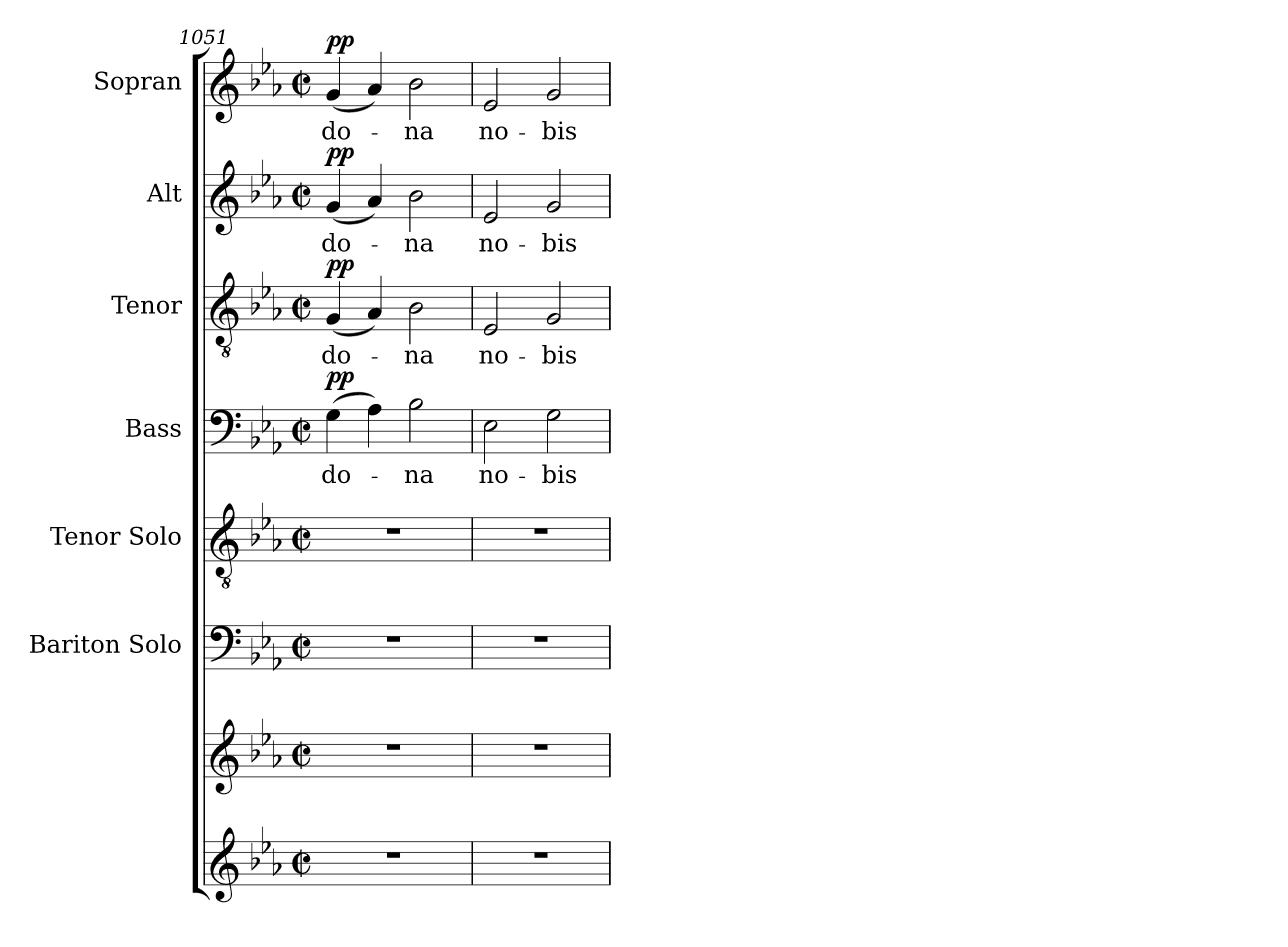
**kern	**kern	**kern	**kern	**kern	**text	**dynam	**kern	**text	**dynam	**kern	**text	**dynam	**kern	**text	**dynam
*part7	*part7	*part6	*part5	*part4	*part4	*part4	*part3	*part3	*part3	*part2	*part2	*part2	*part1	*part1	*part1
*staff8	*staff7	*staff6	*staff5	*staff4	*staff4	*staff4	*staff3	*staff3	*staff3	*staff2	*staff2	*staff2	*staff1	*staff1	*staff1
*	*	*I"Bariton Solo	*I"Tenor Solo	*I"Bass	*	*	*I"Tenor	*	*	*I"Alt	*	*	*I"Sopran	*	*
*	*	*	*	*I'B.	*	*	*I'T.	*	*	*I'A.	*	*	*I'S.	*	*
*clefG2	*clefG2	*clefF4	*clefGv2	*clefF4	*	*	*clefGv2	*	*	*clefG2	*	*	*clefG2	*	*
*k[b-e-a-]	*k[b-e-a-]	*k[b-e-a-]	*k[b-e-a-]	*k[b-e-a-]	*	*	*k[b-e-a-]	*	*	*k[b-e-a-]	*	*	*k[b-e-a-]	*	*
*E-:	*E-:	*E-:	*E-:	*E-:	*	*	*E-:	*	*	*E-:	*	*	*E-:	*	*
*M2/2	*M2/2	*M2/2	*M2/2	*M2/2	*	*	*M2/2	*	*	*M2/2	*	*	*M2/2	*	*
*met(c|)	*met(c|)	*met(c|)	*met(c|)	*met(c|)	*	*	*met(c|)	*	*	*met(c|)	*	*	*met(c|)	*	*
=1051	=1051	=1051	=1051	=1051	=1051	=1051	=1051	=1051	=1051	=1051	=1051	=1051	=1051	=1051	=1051
!	!	!	!	!	!LO:LY:b	!LO:DY:a	!	!LO:LY:b	!LO:DY:a	!	!LO:LY:b	!LO:DY:a	!	!LO:LY:b	!LO:DY:a
1r	1r	1r	1r	(>4G\	do-	pp	(<4G/	do-	pp	(<4g/	do-	pp	(<4g/	do-	pp
.	.	.	.	4A-\)	.	.	4A-/)	.	.	4a-/)	.	.	4a-/)	.	.
!	!	!	!	!	!LO:LY:b	!	!	!LO:LY:b	!	!	!LO:LY:b	!	!	!LO:LY:b	!
.	.	.	.	2B-\	-na	.	2B-\	-na	.	2b-\	-na	.	2b-\	-na	.
=1052	=1052	=1052	=1052	=1052	=1052	=1052	=1052	=1052	=1052	=1052	=1052	=1052	=1052	=1052	=1052
!	!	!	!	!	!LO:LY:b	!	!	!LO:LY:b	!	!	!LO:LY:b	!	!	!LO:LY:b	!
1r	1r	1r	1r	2E-\	no-	.	2E-/	no-	.	2e-/	no-	.	2e-/	no-	.
!	!	!	!	!	!LO:LY:b	!	!	!LO:LY:b	!	!	!LO:LY:b	!	!	!LO:LY:b	!
.	.	.	.	2G\	-bis	.	2G/	-bis	.	2g/	-bis	.	2g/	-bis	.
=	=	=	=	=	=	=	=	=	=	=	=	=	=	=	=
*-	*-	*-	*-	*-	*-	*-	*-	*-	*-	*-	*-	*-	*-	*-	*-
